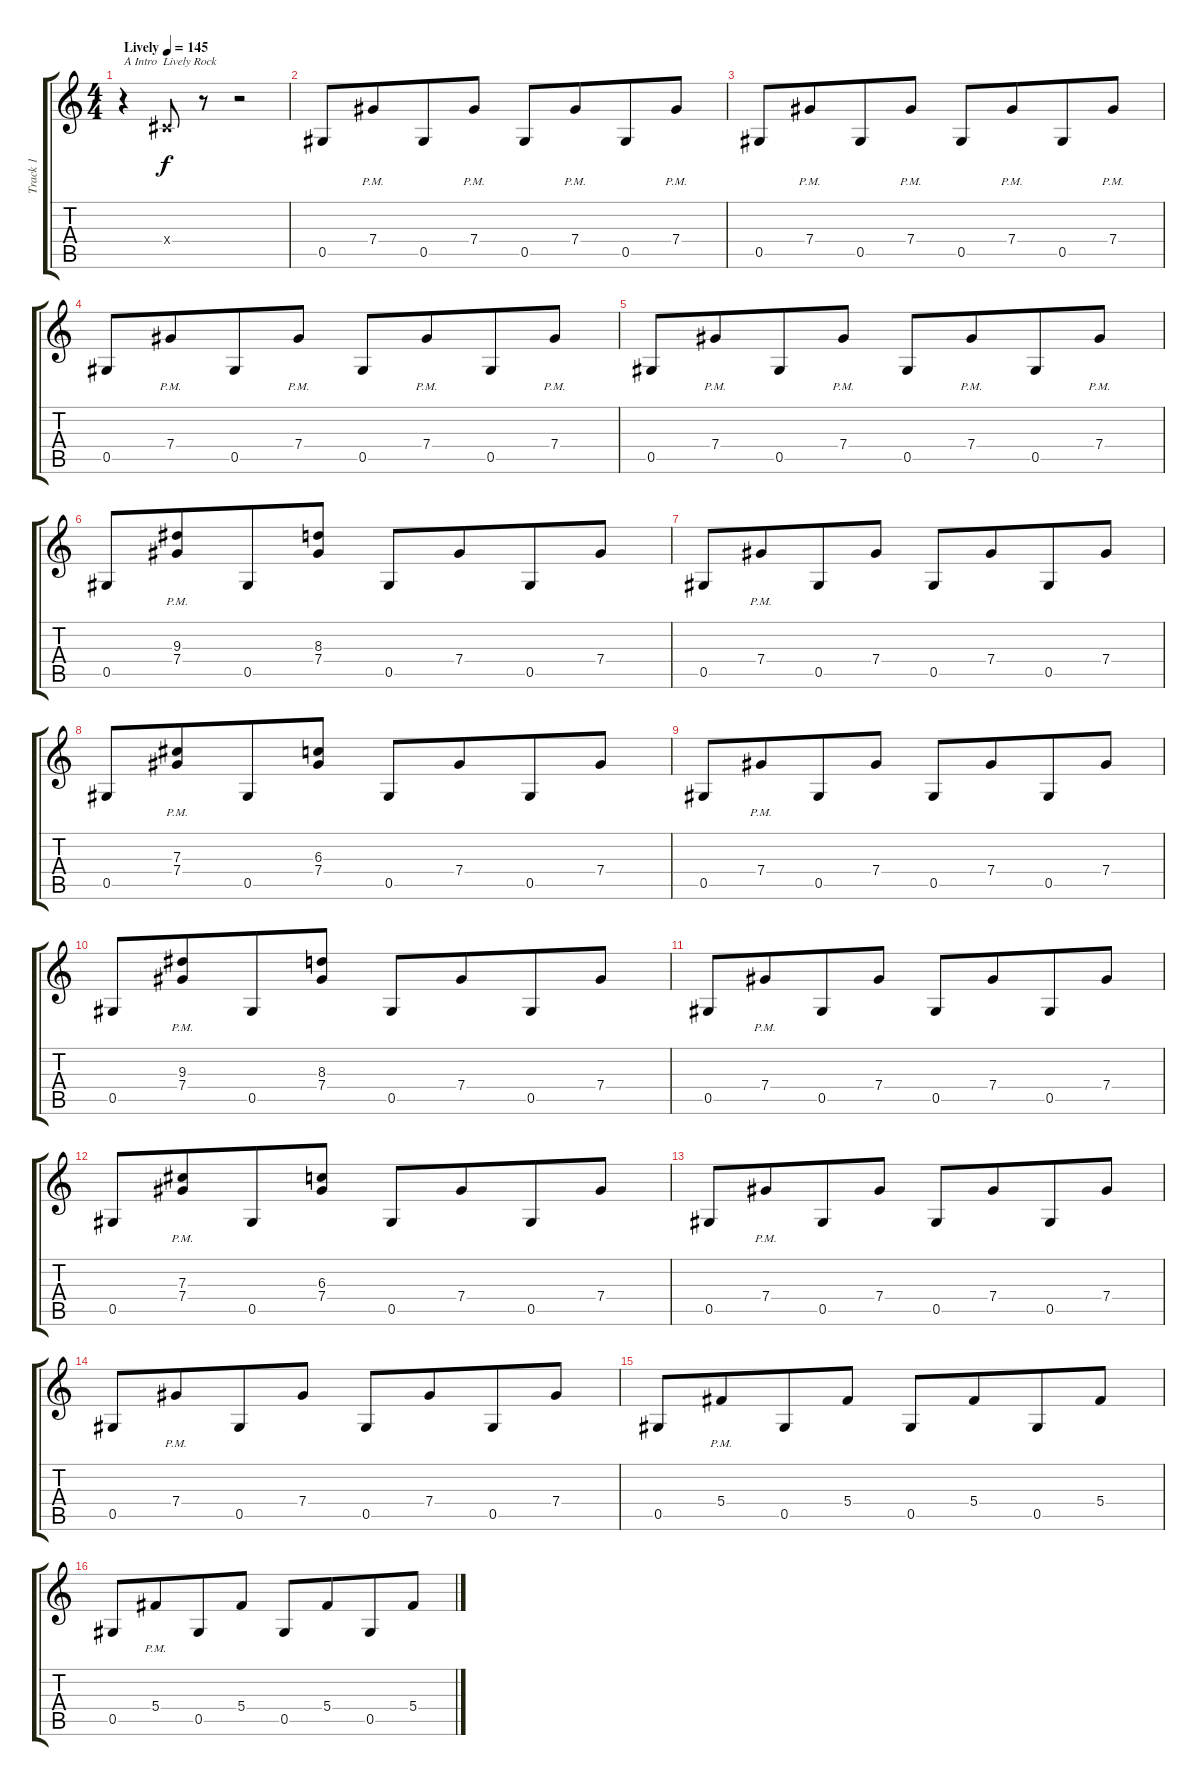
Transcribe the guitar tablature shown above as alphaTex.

\track ("Track 1" "Track 1") {instrument overdrivenguitar}
\staff {score tabs}
\tuning (Eb4 Bb3 Gb3 Db3 Ab2 Eb2) {hide}
\ts (4 4)
\tempo (145 "Lively")
\clef g2
\ks c
r.4{txt "A Intro  Lively Rock" dy f instrument overdrivenguitar} 0.4{x}.8 r.8 r.2 |
0.5.8 7.4{pm}.8{beam merge} 0.5.8 7.4{pm}.8 0.5.8 7.4{pm}.8{beam merge} 0.5.8 7.4{pm}.8 |
0.5.8 7.4{pm}.8{beam merge} 0.5.8 7.4{pm}.8 0.5.8 7.4{pm}.8{beam merge} 0.5.8 7.4{pm}.8 |
0.5.8 7.4{pm}.8{beam merge} 0.5.8 7.4{pm}.8 0.5.8 7.4{pm}.8{beam merge} 0.5.8 7.4{pm}.8 |
0.5.8 7.4{pm}.8{beam merge} 0.5.8 7.4{pm}.8 0.5.8 7.4{pm}.8{beam merge} 0.5.8 7.4{pm}.8 |
0.5.8 (9.3 7.4{pm}).8{beam merge} 0.5.8 (8.3 7.4).8 0.5.8 7.4.8{beam merge} 0.5.8 7.4.8 |
0.5.8 7.4{pm}.8{beam merge} 0.5.8 7.4.8 0.5.8 7.4.8{beam merge} 0.5.8 7.4.8 |
0.5.8 (7.3 7.4{pm}).8{beam merge} 0.5.8 (6.3 7.4).8 0.5.8 7.4.8{beam merge} 0.5.8 7.4.8 |
0.5.8 7.4{pm}.8{beam merge} 0.5.8 7.4.8 0.5.8 7.4.8{beam merge} 0.5.8 7.4.8 |
0.5.8 (9.3 7.4{pm}).8{beam merge} 0.5.8 (8.3 7.4).8 0.5.8 7.4.8{beam merge} 0.5.8 7.4.8 |
0.5.8 7.4{pm}.8{beam merge} 0.5.8 7.4.8 0.5.8 7.4.8{beam merge} 0.5.8 7.4.8 |
0.5.8 (7.3 7.4{pm}).8{beam merge} 0.5.8 (6.3 7.4).8 0.5.8 7.4.8{beam merge} 0.5.8 7.4.8 |
0.5.8 7.4{pm}.8{beam merge} 0.5.8 7.4.8 0.5.8 7.4.8{beam merge} 0.5.8 7.4.8 |
0.5.8 7.4{pm}.8{beam merge} 0.5.8 7.4.8 0.5.8 7.4.8{beam merge} 0.5.8 7.4.8 |
0.5.8 5.4{pm}.8{beam merge} 0.5.8 5.4.8 0.5.8 5.4.8{beam merge} 0.5.8 5.4.8 |
0.5.8 5.4{pm}.8{beam merge} 0.5.8 5.4.8 0.5.8 5.4.8{beam merge} 0.5.8 5.4.8
